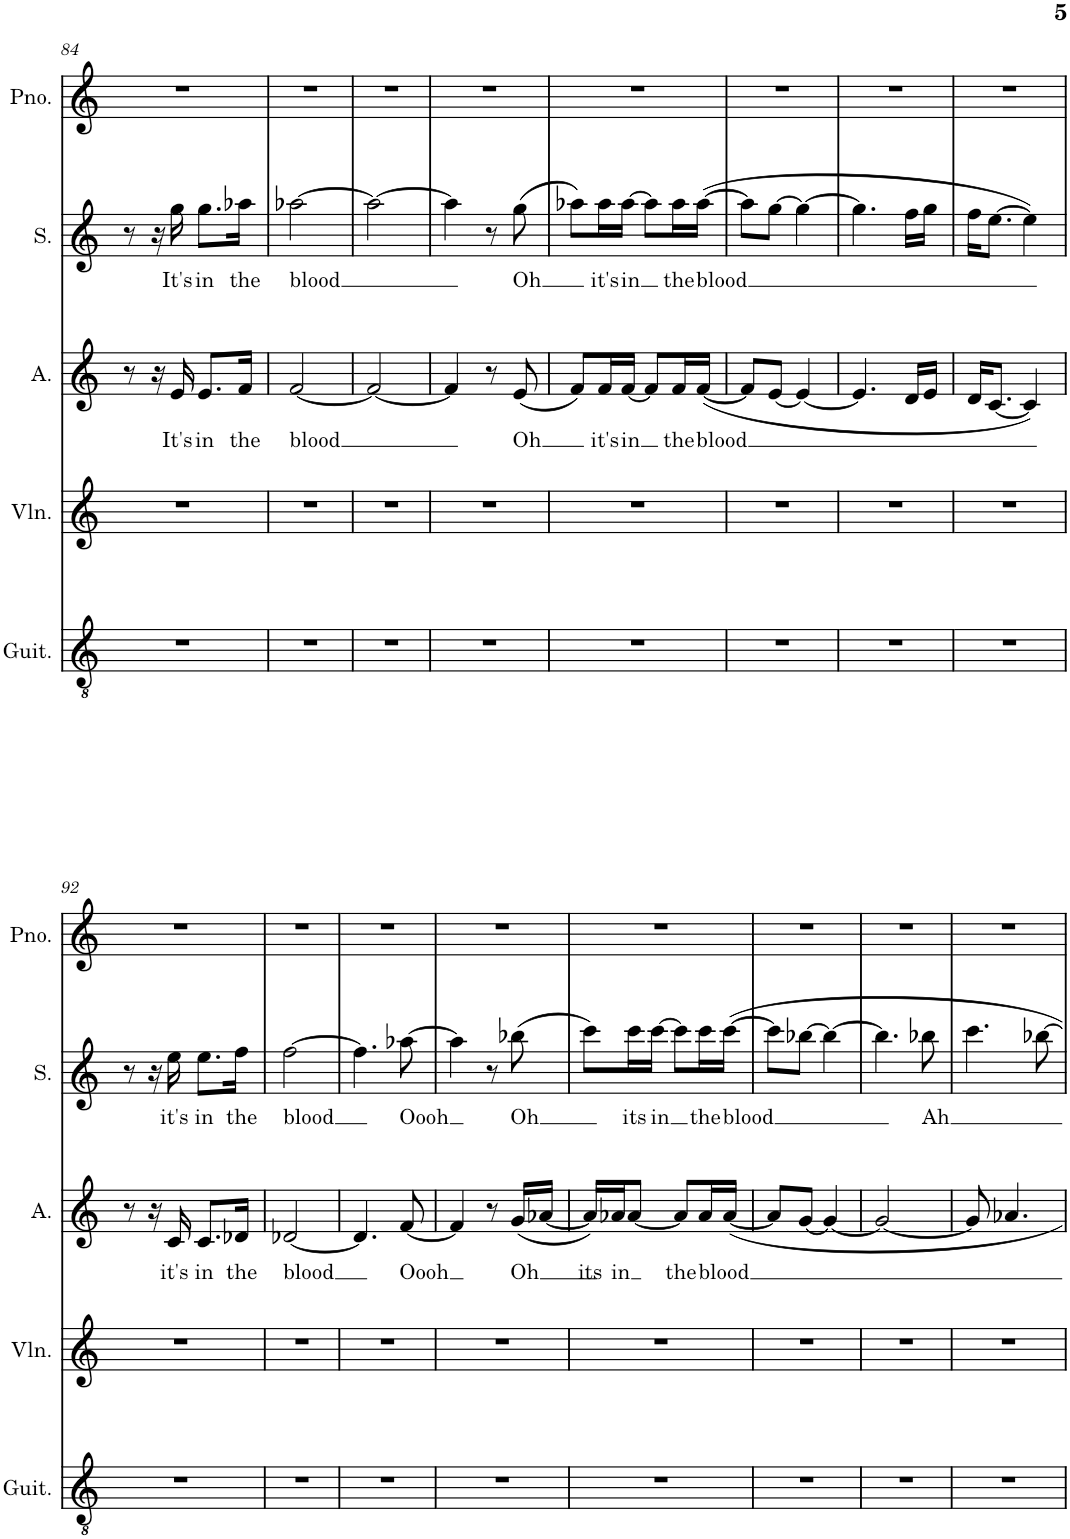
**kern	**kern	**kern	**text	**kern	**text	**kern
*part5	*part4	*part3	*part3	*part2	*part2	*part1
*staff5	*staff4	*staff3	*staff3	*staff2	*staff2	*staff1
*I"Classical Guitar	*I"Violin	*I"Alto	*	*I"Soprano	*	*I"Piano
*I'Guit.	*I'Vln.	*I'A.	*	*I'S.	*	*I'Pno.
!!LO:PB:g=z
*clefGv2	*clefG2	*clefG2	*	*clefG2	*	*clefG2
*k[]	*k[]	*k[]	*	*k[]	*	*k[]
*M2/4	*M2/4	*M2/4	*	*M2/4	*	*M2/4
=84	=84	=84	=84	=84	=84	=84
2r	2r	8r	.	8r	.	2r
.	.	16r	.	16r	.	.
!	!	!	!LO:LY:b	!	!LO:LY:b	!
.	.	16e/	It's	16gg\	It's	.
!	!	!	!LO:LY:b	!	!LO:LY:b	!
.	.	8.e/L	in	8.gg\L	in	.
!	!	!	!LO:LY:b	!	!LO:LY:b	!
.	.	16f/Jk	the	16aa-X\Jk	the	.
=85	=85	=85	=85	=85	=85	=85
!	!	!	!LO:LY:b	!	!LO:LY:b	!
2r	2r	[2f/	blood	[2aa-X\	blood	2r
=86	=86	=86	=86	=86	=86	=86
2r	2r	2f/_	.	2aa-\_	.	2r
=87	=87	=87	=87	=87	=87	=87
2r	2r	4f/]	.	4aa-\]	.	2r
.	.	8r	.	8r	.	.
!	!	!	!LO:LY:b	!	!LO:LY:b	!
.	.	(8e/	Oh	(8gg\	Oh	.
=88	=88	=88	=88	=88	=88	=88
2r	2r	8f/L)	.	8aa-X\L)	.	2r
!	!	!	!LO:LY:b	!	!LO:LY:b	!
.	.	16f/L	it's	16aa-\L	it's	.
!	!	!	!LO:LY:b	!	!LO:LY:b	!
.	.	[16f/JJ	in	[16aa-\JJ	in	.
.	.	8f/L]	.	8aa-\L]	.	.
!	!	!	!LO:LY:b	!	!LO:LY:b	!
.	.	16f/L	the	16aa-\L	the	.
!	!	!	!LO:LY:b	!	!LO:LY:b	!
.	.	([16f/JJ	blood	([16aa-\JJ	blood	.
=89	=89	=89	=89	=89	=89	=89
2r	2r	8f/L]	.	8aa-\L]	.	2r
.	.	[8e/J	.	[8gg\J	.	.
.	.	4e/_	.	4gg\_	.	.
=90	=90	=90	=90	=90	=90	=90
2r	2r	4.e/]	.	4.gg\]	.	2r
.	.	16d/LL	.	16ff\LL	.	.
.	.	16e/JJ	.	16gg\JJ	.	.
=91	=91	=91	=91	=91	=91	=91
2r	2r	16d/KL	.	16ff\KL	.	2r
.	.	[8.c/J	.	[8.ee\J	.	.
.	.	4c/])	.	4ee\])	.	.
!!LO:LB:g=z
=92	=92	=92	=92	=92	=92	=92
2r	2r	8r	.	8r	.	2r
.	.	16r	.	16r	.	.
!	!	!	!LO:LY:b	!	!LO:LY:b	!
.	.	16c/	it's	16ee\	it's	.
!	!	!	!LO:LY:b	!	!LO:LY:b	!
.	.	8.c/L	in	8.ee\L	in	.
!	!	!	!LO:LY:b	!	!LO:LY:b	!
.	.	16d-X/Jk	the	16ff\Jk	the	.
=93	=93	=93	=93	=93	=93	=93
!	!	!	!LO:LY:b	!	!LO:LY:b	!
2r	2r	[2d-X/	blood	[2ff\	blood	2r
=94	=94	=94	=94	=94	=94	=94
2r	2r	4.d-/]	.	4.ff\]	.	2r
!	!	!	!LO:LY:b	!	!LO:LY:b	!
.	.	[8f/	Oooh	[8aa-X\	Oooh	.
=95	=95	=95	=95	=95	=95	=95
2r	2r	4f/]	.	4aa-\]	.	2r
.	.	8r	.	8r	.	.
!	!	!	!LO:LY:b	!	!LO:LY:b	!
.	.	(16g/LL	Oh	(8bb-X\	Oh	.
.	.	[16a-X/JJ	.	.	.	.
=96	=96	=96	=96	=96	=96	=96
!	!	!	!LO:LY:b	!	!	!
2r	2r	16a-/LL])	its	8ccc\L)	.	2r
!	!	!	!LO:LY:b	!	!	!
.	.	16a-X/J	in	.	.	.
!	!	!	!	!	!LO:LY:b	!
.	.	[8a-/J	.	16ccc\L	its	.
!	!	!	!	!	!LO:LY:b	!
.	.	.	.	[16ccc\JJ	in	.
!	!	!	!LO:LY:b	!	!	!
.	.	8a-/L]	the	8ccc\L]	.	.
!	!	!	!LO:LY:b	!	!LO:LY:b	!
.	.	16a-/L	blood	16ccc\L	the	.
!	!	!	!	!	!LO:LY:b	!
.	.	[16a-/JJ	.	[16ccc\JJ	blood	.
=97	=97	=97	=97	=97	=97	=97
2r	2r	8a-/L]	.	8ccc\L]	.	2r
.	.	[8g/J	.	[8bb-X\J	.	.
.	.	4g/_	.	4bb-\_	.	.
=98	=98	=98	=98	=98	=98	=98
2r	2r	2g/_	.	4.bb-\]	.	2r
!	!	!	!	!	!LO:LY:b	!
.	.	.	.	8bb-X\	Ah	.
=99	=99	=99	=99	=99	=99	=99
2r	2r	8g/]	.	4.ccc\	.	2r
.	.	4.a-X/	.	.	.	.
.	.	.	.	[8bb-X\	.	.
=	=	=	=	=	=	=
*-	*-	*-	*-	*-	*-	*-
